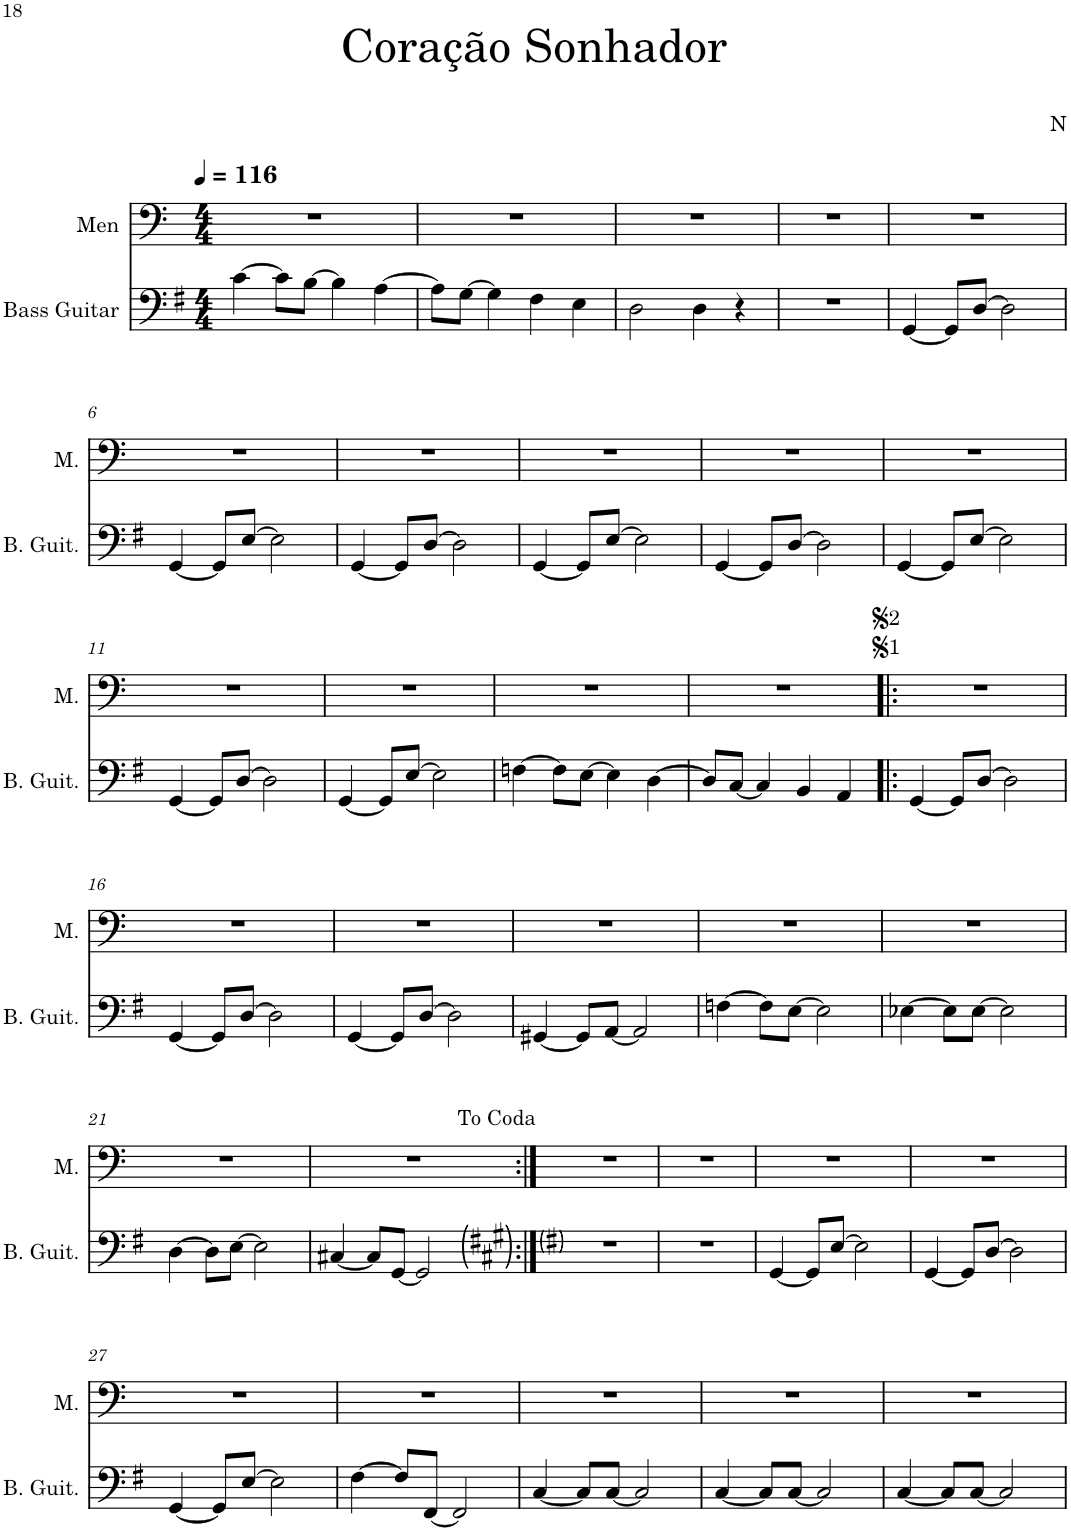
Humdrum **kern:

**kern	**kern
*part2	*part1
*staff2	*staff1
*I"Bass Guitar	*I"Men
*I'B. Guit.	*I'M.
!!LO:PB:g=z
*clefF4	*clefF4
*Trd7c12	*
*k[f#]	*k[]
*M4/4	*M4/4
*MM116	*MM116
=1	=1
[4c\	1r
8c\L]	.
[8B\J	.
4B\]	.
[4A\	.
=2	=2
8A\L]	1r
[8G\J	.
4G\]	.
4F#\	.
4E\	.
=3	=3
2D\	1r
4D\	.
4r	.
=4	=4
1r	1r
=5	=5
[4GG/	1r
8GG/L]	.
[8D/J	.
2D\]	.
!!LO:LB:g=z
=6	=6
[4GG/	1r
8GG/L]	.
[8E/J	.
2E\]	.
=7	=7
[4GG/	1r
8GG/L]	.
[8D/J	.
2D\]	.
=8	=8
[4GG/	1r
8GG/L]	.
[8E/J	.
2E\]	.
=9	=9
[4GG/	1r
8GG/L]	.
[8D/J	.
2D\]	.
=10	=10
[4GG/	1r
8GG/L]	.
[8E/J	.
2E\]	.
!!LO:LB:g=z
=11	=11
[4GG/	1r
8GG/L]	.
[8D/J	.
2D\]	.
=12	=12
[4GG/	1r
8GG/L]	.
[8E/J	.
2E\]	.
=13	=13
[4Fn\	1r
8F\L]	.
[8E\J	.
4E\]	.
[4D\	.
=14	=14
8D/L]	1r
[8C/J	.
4C/]	.
4BB/	.
4AA/	.
=15!|:	=15!|:
[4GG/	1r
8GG/L]	.
[8D/J	.
2D\]	.
!!LO:LB:g=z
=16	=16
[4GG/	1r
8GG/L]	.
[8D/J	.
2D\]	.
=17	=17
[4GG/	1r
8GG/L]	.
[8D/J	.
2D\]	.
=18	=18
[4GG#X/	1r
8GG#/L]	.
[8AA/J	.
2AA/]	.
=19	=19
[4Fn\	1r
8F\L]	.
[8E\J	.
2E\]	.
=20	=20
[4E-X\	1r
8E-\L]	.
[8E-\J	.
2E-\]	.
!!LO:LB:g=z
=21	=21
[4D\	1r
8D\L]	.
[8E\J	.
2E\]	.
=22	=22
[4C#X/	1r
8C#/L]	.
[8GG/J	.
2GG/]	.
=23:|!	=23:|!
1r	1r
=24	=24
1r	1r
=25	=25
[4GG/	1r
8GG/L]	.
[8E/J	.
2E\]	.
=26	=26
[4GG/	1r
8GG/L]	.
[8D/J	.
2D\]	.
!!LO:LB:g=z
=27	=27
[4GG/	1r
8GG/L]	.
[8E/J	.
2E\]	.
=28	=28
[4F#\	1r
8F#/L]	.
[8FF#/J	.
2FF#/]	.
=29	=29
[4C/	1r
8C/L]	.
[8C/J	.
2C/]	.
=30	=30
[4C/	1r
8C/L]	.
[8C/J	.
2C/]	.
=31	=31
[4C/	1r
8C/L]	.
[8C/J	.
2C/]	.
=	=
*-	*-
